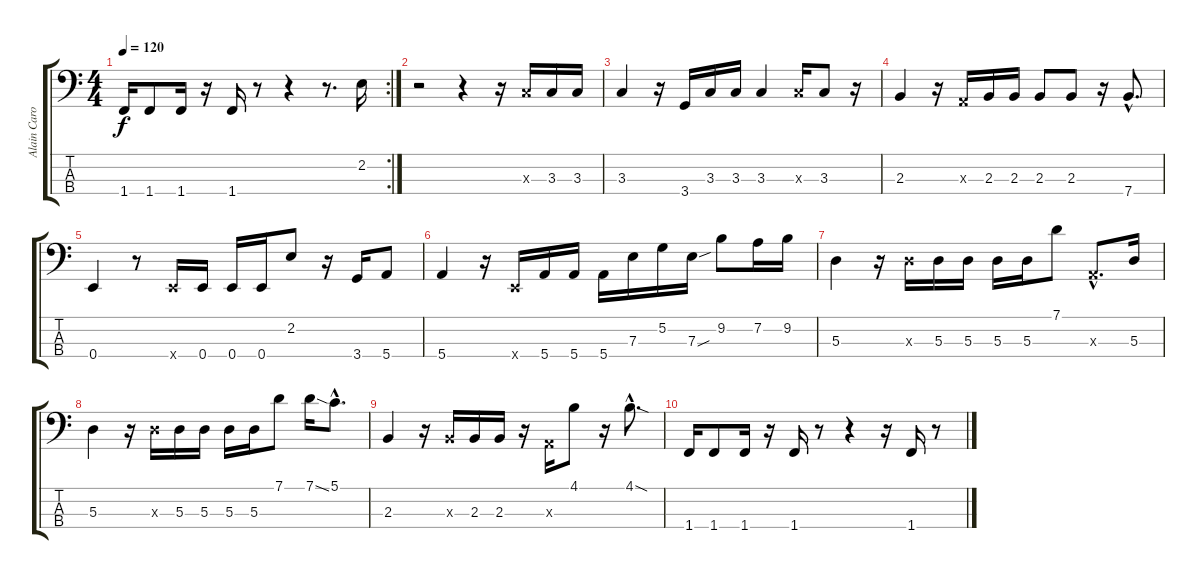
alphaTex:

\track ("Alain Caron" "Alain Caro") {instrument fretlessbass}
\staff {score tabs}
\tuning (G2 D2 A1 E1) {hide}
\rc 2
\ts (4 4)
\tempo 120
\clef f4
\ks c
1.4.16{dy f} 1.4.8 1.4.16 r.16 1.4.16 r.8 r.4 r.8{d} 2.2.16 |
r.2 r.4 r.16 3.3{x}.16 3.3.16 3.3.16 |
3.3.4 r.16 3.4.16 3.3.16 3.3.16 3.3.4 3.3{x}.16 3.3.8 r.16 |
2.3.4 r.16 0.3{x}.16 2.3.16 2.3.16 2.3.8 2.3.8 r.16 7.4{hac}.8{d} |
0.4.4 r.8 0.4{x}.16 0.4.16 0.4.16 0.4.16 2.2.8 r.16 3.4.16 5.4.8 |
5.4.4 r.16 0.4{x}.16 5.4.16 5.4.16 5.4.16 7.3.16 5.2.16 7.3{sou}.16 9.2.8 7.2.16 9.2.16 |
5.3.4 r.16 5.3{x}.16 5.3.16 5.3.16 5.3.16 5.3.16 7.1.8 0.3{hac x}.8{d} 5.3.16 |
5.3.4 r.16 5.3{x}.16 5.3.16 5.3.16 5.3.16 5.3.16 7.1.8 7.1{ss}.16 5.1{hac}.8{d} |
2.3.4 r.16 2.3{x}.16 2.3.16 2.3.16 r.16 0.3{x}.16 4.1.8 r.16 4.1{sod hac}.8{d} |
1.4.16 1.4.8 1.4.16 r.16 1.4.16 r.8 r.4 r.16 1.4.16 r.8
